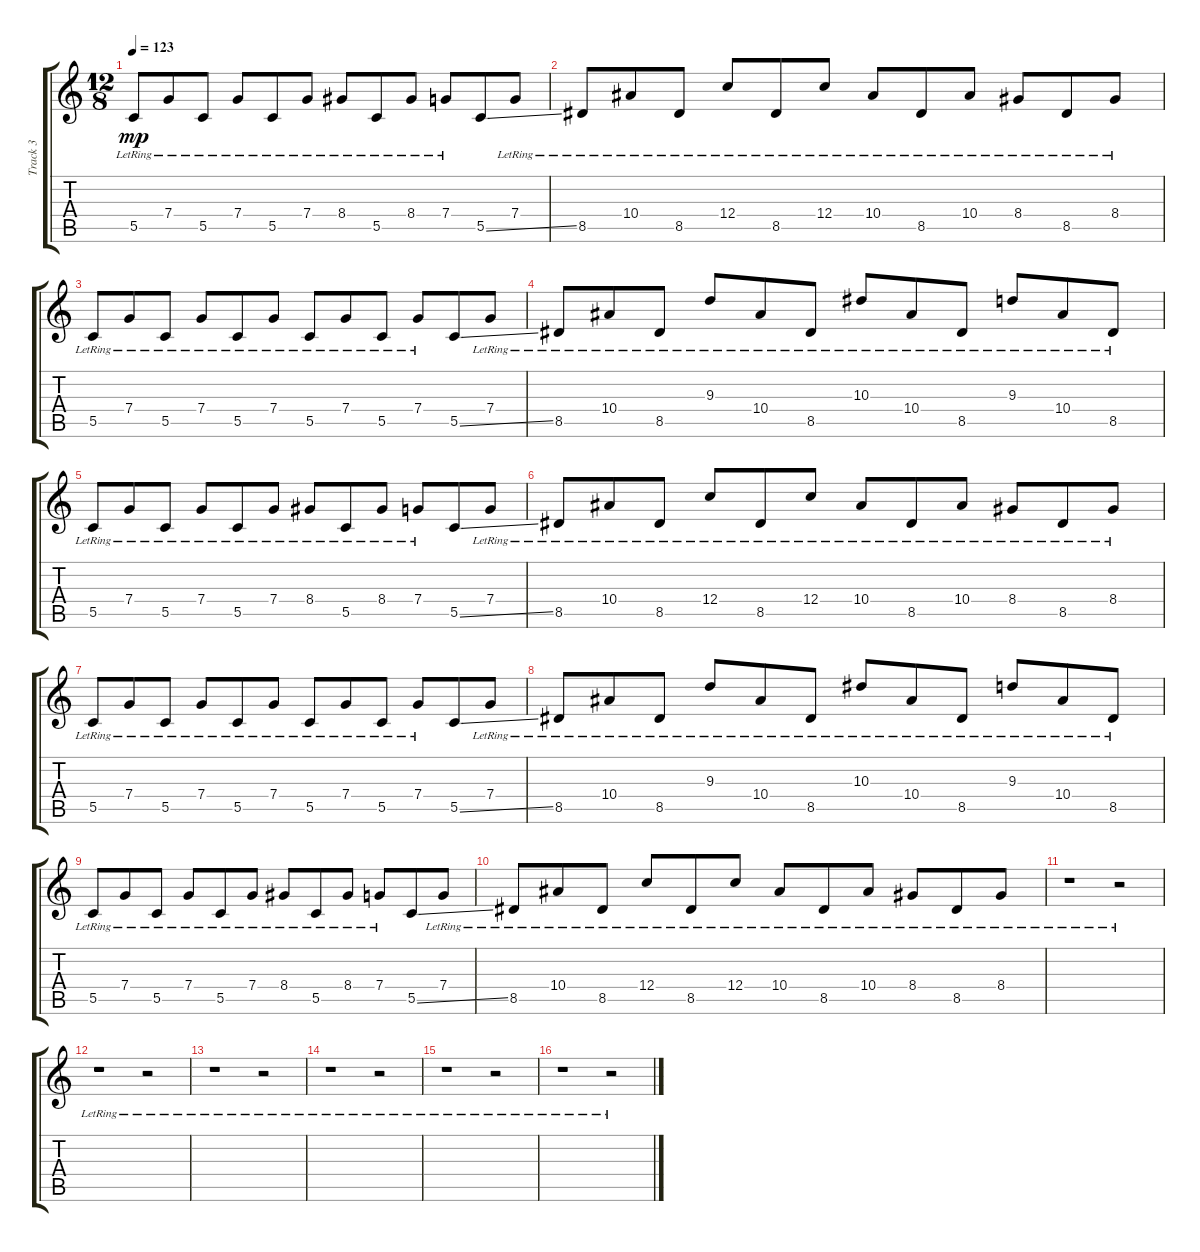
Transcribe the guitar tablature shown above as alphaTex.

\track ("Track 3" "Track 3") {instrument acousticguitarsteel}
\staff {score tabs}
\tuning (D4 A3 F3 C3 G2 C2) {hide}
\ts (12 8)
\tempo 123
\clef g2
\ks c
5.5{lr}.8{dy mp} 7.4{lr}.8 5.5{lr}.8 7.4{lr}.8 5.5{lr}.8 7.4{lr}.8 8.4{lr}.8 5.5{lr}.8 8.4{lr}.8 7.4{lr}.8 5.5{ss}.8 7.4{lr}.8 |
8.5{lr}.8 10.4{lr}.8 8.5{lr}.8 12.4{lr}.8 8.5{lr}.8 12.4{lr}.8 10.4{lr}.8 8.5{lr}.8 10.4{lr}.8 8.4{lr}.8 8.5{lr}.8 8.4{lr}.8 |
5.5{lr}.8 7.4{lr}.8 5.5{lr}.8 7.4{lr}.8 5.5{lr}.8 7.4{lr}.8 5.5{lr}.8 7.4{lr}.8 5.5{lr}.8 7.4{lr}.8 5.5{ss}.8 7.4{lr}.8 |
8.5{lr}.8 10.4{lr}.8 8.5{lr}.8 9.3{lr}.8 10.4{lr}.8 8.5{lr}.8 10.3{lr}.8 10.4{lr}.8 8.5{lr}.8 9.3{lr}.8 10.4{lr}.8 8.5{lr}.8 |
5.5{lr}.8 7.4{lr}.8 5.5{lr}.8 7.4{lr}.8 5.5{lr}.8 7.4{lr}.8 8.4{lr}.8 5.5{lr}.8 8.4{lr}.8 7.4{lr}.8 5.5{ss}.8 7.4{lr}.8 |
8.5{lr}.8 10.4{lr}.8 8.5{lr}.8 12.4{lr}.8 8.5{lr}.8 12.4{lr}.8 10.4{lr}.8 8.5{lr}.8 10.4{lr}.8 8.4{lr}.8 8.5{lr}.8 8.4{lr}.8 |
5.5{lr}.8 7.4{lr}.8 5.5{lr}.8 7.4{lr}.8 5.5{lr}.8 7.4{lr}.8 5.5{lr}.8 7.4{lr}.8 5.5{lr}.8 7.4{lr}.8 5.5{ss}.8 7.4{lr}.8 |
8.5{lr}.8 10.4{lr}.8 8.5{lr}.8 9.3{lr}.8 10.4{lr}.8 8.5{lr}.8 10.3{lr}.8 10.4{lr}.8 8.5{lr}.8 9.3{lr}.8 10.4{lr}.8 8.5{lr}.8 |
5.5{lr}.8 7.4{lr}.8 5.5{lr}.8 7.4{lr}.8 5.5{lr}.8 7.4{lr}.8 8.4{lr}.8 5.5{lr}.8 8.4{lr}.8 7.4{lr}.8 5.5{ss}.8 7.4{lr}.8 |
8.5{lr}.8 10.4{lr}.8 8.5{lr}.8 12.4{lr}.8 8.5{lr}.8 12.4{lr}.8 10.4{lr}.8 8.5{lr}.8 10.4{lr}.8 8.4{lr}.8 8.5{lr}.8 8.4{lr}.8 |
r.1 r.2 |
r.1 r.2 |
r.1 r.2 |
r.1 r.2 |
r.1 r.2 |
r.1 r.2
